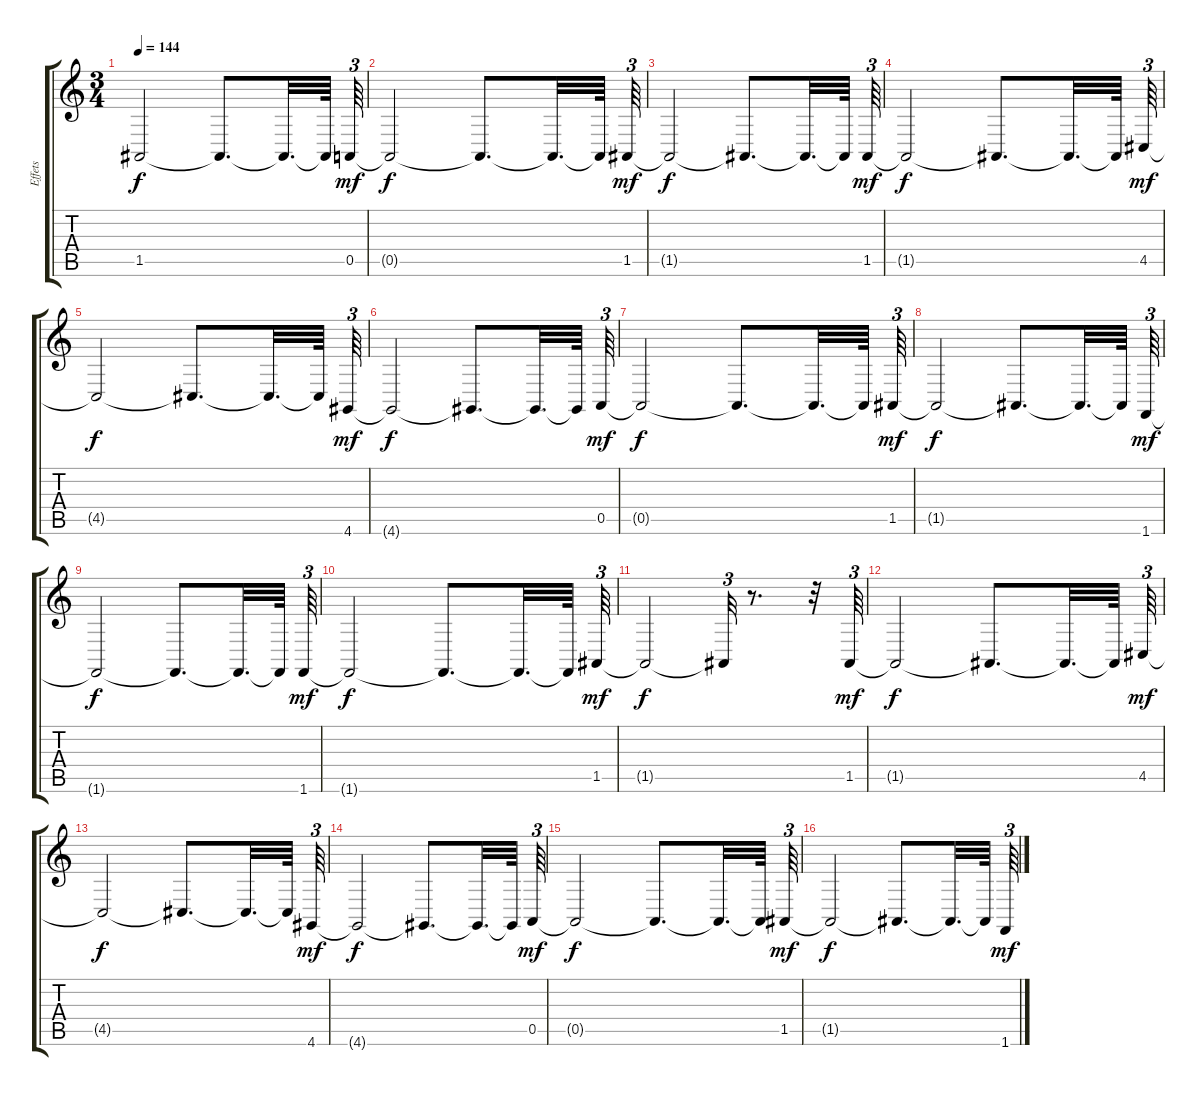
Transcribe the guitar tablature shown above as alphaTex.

\track ("Effets" "Effets") {instrument fx3crystal}
\staff {score tabs}
\tuning (E4 B3 G3 D3 A2 E2) {hide}
\ts (3 4)
\tempo 144
\clef g2
\ks c
1.5{t}.2{dy f} 1.5{t}.8{d} 1.5{t}.32{d} 1.5{t}.64 0.5.64{tu (3 2) dy mf} |
0.5{t}.2{dy f} 0.5{t}.8{d} 0.5{t}.32{d} 0.5{t}.64 1.5.64{tu (3 2) dy mf} |
1.5{t}.2{dy f} 1.5{t}.8{d} 1.5{t}.32{d} 1.5{t}.64 1.5.64{tu (3 2) dy mf} |
1.5{t}.2{dy f} 1.5{t}.8{d} 1.5{t}.32{d} 1.5{t}.64 4.5.64{tu (3 2) dy mf} |
4.5{t}.2{dy f} 4.5{t}.8{d} 4.5{t}.32{d} 4.5{t}.64 4.6.64{tu (3 2) dy mf} |
4.6{t}.2{dy f} 4.6{t}.8{d} 4.6{t}.32{d} 4.6{t}.64 0.5.64{tu (3 2) dy mf} |
0.5{t}.2{dy f} 0.5{t}.8{d} 0.5{t}.32{d} 0.5{t}.64 1.5.64{tu (3 2) dy mf} |
1.5{t}.2{dy f} 1.5{t}.8{d} 1.5{t}.32{d} 1.5{t}.64 1.6.64{tu (3 2) dy mf} |
1.6{t}.2{dy f} 1.6{t}.8{d} 1.6{t}.32{d} 1.6{t}.64 1.6.64{tu (3 2) dy mf} |
1.6{t}.2{dy f} 1.6{t}.8{d} 1.6{t}.32{d} 1.6{t}.64 1.5.64{tu (3 2) dy mf} |
1.5{t}.2{dy f} 1.5{t}.32{tu (3 2)} r.8{d} r.32 1.5.64{tu (3 2) dy mf} |
1.5{t}.2{dy f} 1.5{t}.8{d} 1.5{t}.32{d} 1.5{t}.64 4.5.64{tu (3 2) dy mf} |
4.5{t}.2{dy f} 4.5{t}.8{d} 4.5{t}.32{d} 4.5{t}.64 4.6.64{tu (3 2) dy mf} |
4.6{t}.2{dy f} 4.6{t}.8{d} 4.6{t}.32{d} 4.6{t}.64 0.5.64{tu (3 2) dy mf} |
0.5{t}.2{dy f} 0.5{t}.8{d} 0.5{t}.32{d} 0.5{t}.64 1.5.64{tu (3 2) dy mf} |
1.5{t}.2{dy f} 1.5{t}.8{d} 1.5{t}.32{d} 1.5{t}.64 1.6.64{tu (3 2) dy mf}
